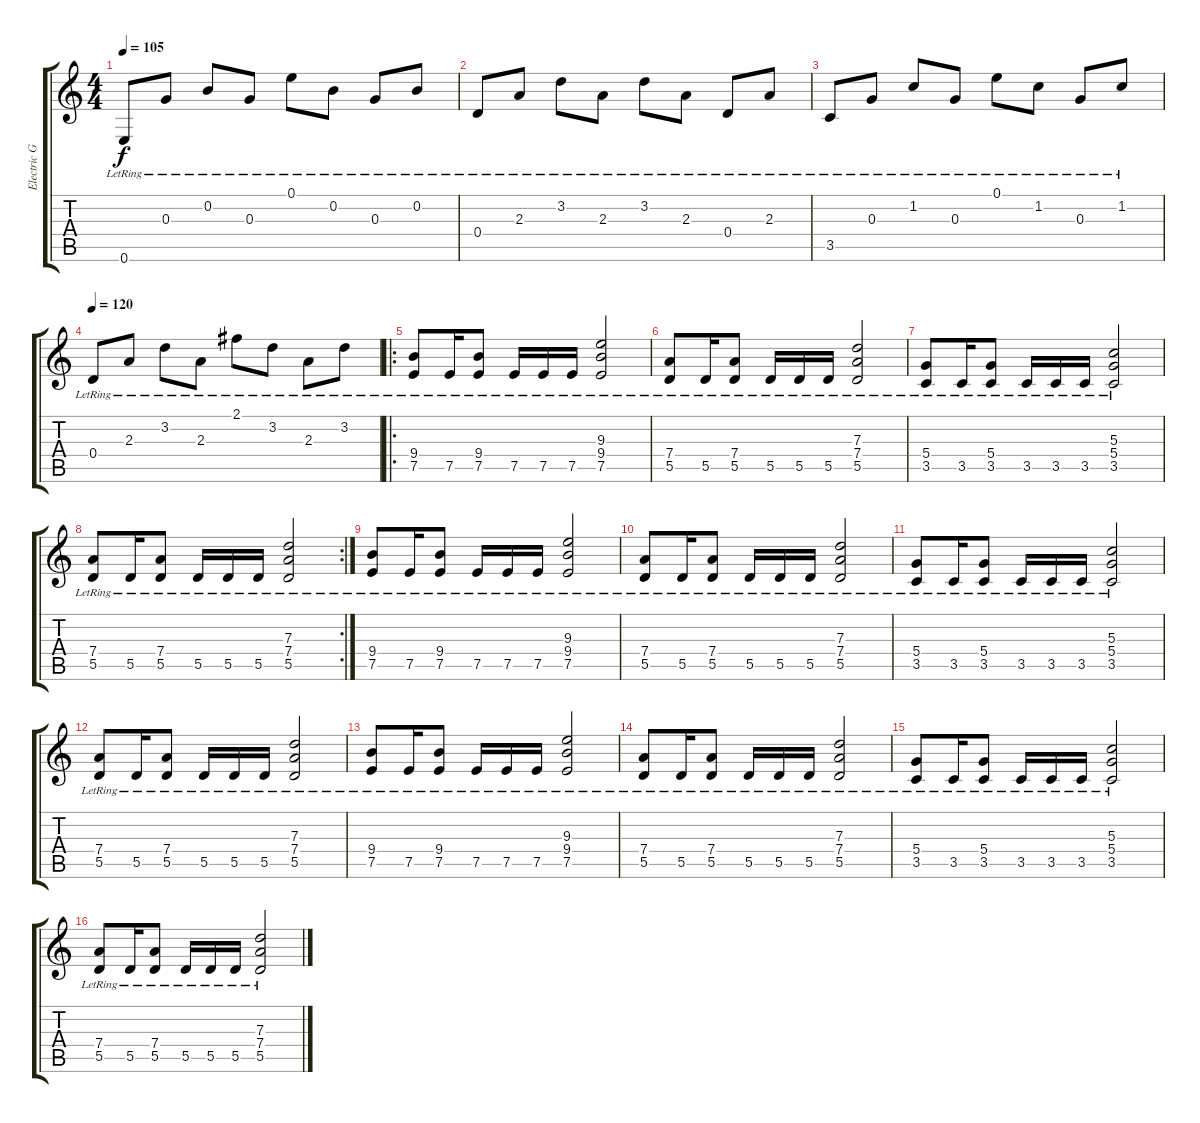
\track ("Electric Guitar (clean)" "Electric G") {instrument electricguitarjazz}
\staff {score tabs}
\tuning (E4 B3 G3 D3 A2 E2) {hide}
\ts (4 4)
\tempo 105
\clef g2
\ks c
0.6{lr}.8{dy f} 0.3{lr}.8 0.2{lr}.8 0.3{lr}.8 0.1{lr}.8 0.2{lr}.8 0.3{lr}.8 0.2{lr}.8 |
0.4{lr}.8 2.3{lr}.8 3.2{lr}.8 2.3{lr}.8 3.2{lr}.8 2.3{lr}.8 0.4{lr}.8 2.3{lr}.8 |
3.5{lr}.8 0.3{lr}.8 1.2{lr}.8 0.3{lr}.8 0.1{lr}.8 1.2{lr}.8 0.3{lr}.8 1.2{lr}.8 |
\tempo 120
0.4{lr}.8 2.3{lr}.8 3.2{lr}.8 2.3{lr}.8 2.1{lr}.8 3.2{lr}.8 2.3{lr}.8 3.2{lr}.8 |
\ro
(9.4{lr} 7.5{lr}).8{volume 12 instrument distortionguitar} 7.5{lr}.16 (9.4{lr} 7.5{lr}).8 7.5{lr}.16 7.5{lr}.16 7.5{lr}.16 (9.3{lr} 9.4{lr} 7.5{lr}).2 |
(7.4{lr} 5.5{lr}).8 5.5{lr}.16 (7.4{lr} 5.5{lr}).8 5.5{lr}.16 5.5{lr}.16 5.5{lr}.16 (7.3{lr} 7.4{lr} 5.5{lr}).2 |
(5.4{lr} 3.5{lr}).8 3.5{lr}.16 (5.4{lr} 3.5{lr}).8 3.5{lr}.16 3.5{lr}.16 3.5{lr}.16 (5.3{lr} 5.4{lr} 3.5{lr}).2 |
\rc 2
(7.4{lr} 5.5{lr}).8 5.5{lr}.16 (7.4{lr} 5.5{lr}).8 5.5{lr}.16 5.5{lr}.16 5.5{lr}.16 (7.3{lr} 7.4{lr} 5.5{lr}).2 |
(9.4{lr} 7.5{lr}).8{volume 10 instrument distortionguitar} 7.5{lr}.16 (9.4{lr} 7.5{lr}).8 7.5{lr}.16 7.5{lr}.16 7.5{lr}.16 (9.3{lr} 9.4{lr} 7.5{lr}).2 |
(7.4{lr} 5.5{lr}).8 5.5{lr}.16 (7.4{lr} 5.5{lr}).8 5.5{lr}.16 5.5{lr}.16 5.5{lr}.16 (7.3{lr} 7.4{lr} 5.5{lr}).2 |
(5.4{lr} 3.5{lr}).8 3.5{lr}.16 (5.4{lr} 3.5{lr}).8 3.5{lr}.16 3.5{lr}.16 3.5{lr}.16 (5.3{lr} 5.4{lr} 3.5{lr}).2 |
(7.4{lr} 5.5{lr}).8 5.5{lr}.16 (7.4{lr} 5.5{lr}).8 5.5{lr}.16 5.5{lr}.16 5.5{lr}.16 (7.3{lr} 7.4{lr} 5.5{lr}).2 |
(9.4{lr} 7.5{lr}).8{volume 10 instrument distortionguitar} 7.5{lr}.16 (9.4{lr} 7.5{lr}).8 7.5{lr}.16 7.5{lr}.16 7.5{lr}.16 (9.3{lr} 9.4{lr} 7.5{lr}).2 |
(7.4{lr} 5.5{lr}).8 5.5{lr}.16 (7.4{lr} 5.5{lr}).8 5.5{lr}.16 5.5{lr}.16 5.5{lr}.16 (7.3{lr} 7.4{lr} 5.5{lr}).2 |
(5.4{lr} 3.5{lr}).8 3.5{lr}.16 (5.4{lr} 3.5{lr}).8 3.5{lr}.16 3.5{lr}.16 3.5{lr}.16 (5.3{lr} 5.4{lr} 3.5{lr}).2 |
(7.4{lr} 5.5{lr}).8 5.5{lr}.16 (7.4{lr} 5.5{lr}).8 5.5{lr}.16 5.5{lr}.16 5.5{lr}.16 (7.3{lr} 7.4{lr} 5.5{lr}).2
